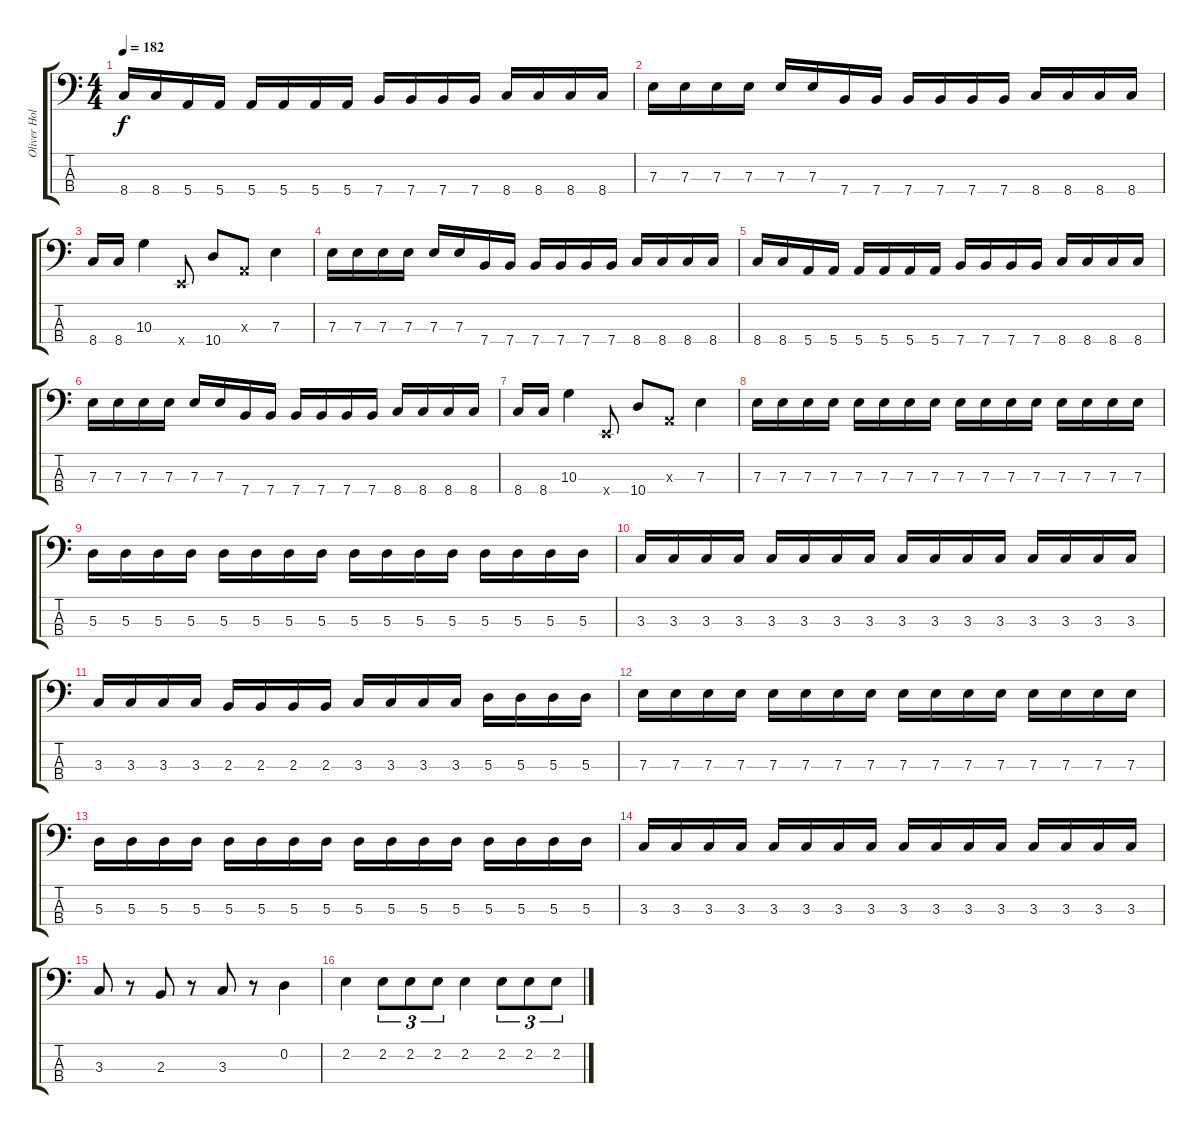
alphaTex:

\track ("Oliver Holzwarth" "Oliver Hol") {instrument electricbassfinger}
\staff {score tabs}
\tuning (G2 D2 A1 E1) {hide}
\ts (4 4)
\tempo 182
\clef f4
\ks c
8.4.16{dy f} 8.4.16 5.4.16 5.4.16 5.4.16 5.4.16 5.4.16 5.4.16 7.4.16 7.4.16 7.4.16 7.4.16 8.4.16 8.4.16 8.4.16 8.4.16 |
7.3.16 7.3.16 7.3.16 7.3.16 7.3.16 7.3.16 7.4.16 7.4.16 7.4.16 7.4.16 7.4.16 7.4.16 8.4.16 8.4.16 8.4.16 8.4.16 |
8.4.16 8.4.16 10.3.4 0.4{x}.8 10.4.8 0.3{x}.8 7.3.4 |
7.3.16 7.3.16 7.3.16 7.3.16 7.3.16 7.3.16 7.4.16 7.4.16 7.4.16 7.4.16 7.4.16 7.4.16 8.4.16 8.4.16 8.4.16 8.4.16 |
8.4.16 8.4.16 5.4.16 5.4.16 5.4.16 5.4.16 5.4.16 5.4.16 7.4.16 7.4.16 7.4.16 7.4.16 8.4.16 8.4.16 8.4.16 8.4.16 |
7.3.16 7.3.16 7.3.16 7.3.16 7.3.16 7.3.16 7.4.16 7.4.16 7.4.16 7.4.16 7.4.16 7.4.16 8.4.16 8.4.16 8.4.16 8.4.16 |
8.4.16 8.4.16 10.3.4 0.4{x}.8 10.4.8 0.3{x}.8 7.3.4 |
7.3.16 7.3.16 7.3.16 7.3.16 7.3.16 7.3.16 7.3.16 7.3.16 7.3.16 7.3.16 7.3.16 7.3.16 7.3.16 7.3.16 7.3.16 7.3.16 |
5.3.16 5.3.16 5.3.16 5.3.16 5.3.16 5.3.16 5.3.16 5.3.16 5.3.16 5.3.16 5.3.16 5.3.16 5.3.16 5.3.16 5.3.16 5.3.16 |
3.3.16 3.3.16 3.3.16 3.3.16 3.3.16 3.3.16 3.3.16 3.3.16 3.3.16 3.3.16 3.3.16 3.3.16 3.3.16 3.3.16 3.3.16 3.3.16 |
3.3.16 3.3.16 3.3.16 3.3.16 2.3.16 2.3.16 2.3.16 2.3.16 3.3.16 3.3.16 3.3.16 3.3.16 5.3.16 5.3.16 5.3.16 5.3.16 |
7.3.16 7.3.16 7.3.16 7.3.16 7.3.16 7.3.16 7.3.16 7.3.16 7.3.16 7.3.16 7.3.16 7.3.16 7.3.16 7.3.16 7.3.16 7.3.16 |
5.3.16 5.3.16 5.3.16 5.3.16 5.3.16 5.3.16 5.3.16 5.3.16 5.3.16 5.3.16 5.3.16 5.3.16 5.3.16 5.3.16 5.3.16 5.3.16 |
3.3.16 3.3.16 3.3.16 3.3.16 3.3.16 3.3.16 3.3.16 3.3.16 3.3.16 3.3.16 3.3.16 3.3.16 3.3.16 3.3.16 3.3.16 3.3.16 |
3.3.8 r.8 2.3.8 r.8 3.3.8 r.8 0.2.4 |
2.2.4 2.2.8{tu (3 2)} 2.2.8{tu (3 2)} 2.2.8{tu (3 2)} 2.2.4 2.2.8{tu (3 2)} 2.2.8{tu (3 2)} 2.2.8{tu (3 2)}
